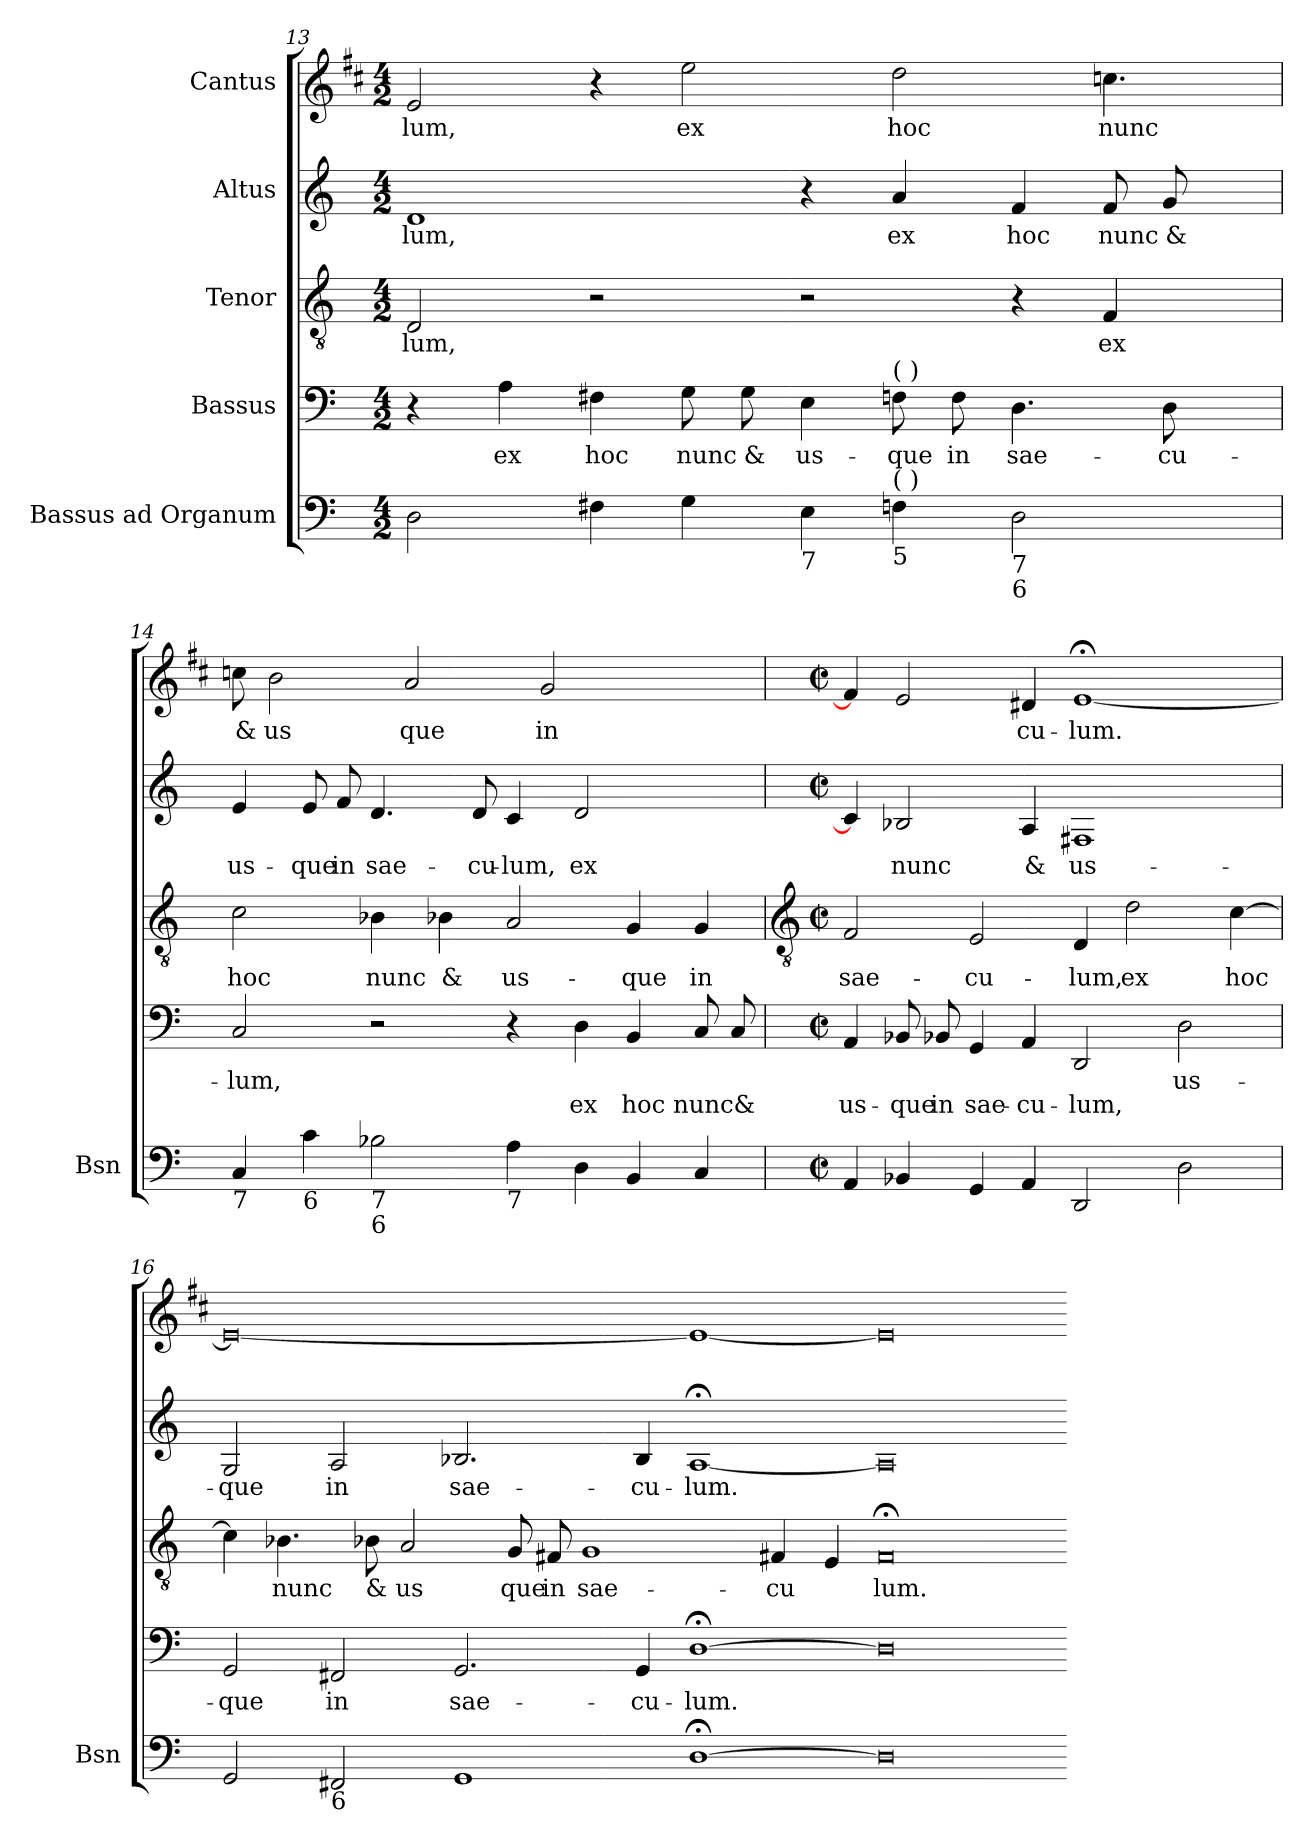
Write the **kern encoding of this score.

**kern	**kern	**text	**text	**kern	**text	**kern	**text	**kern	**text
*part5	*part4	*part4	*part4	*part3	*part3	*part2	*part2	*part1	*part1
*staff5	*staff4	*staff4	*staff4	*staff3	*staff3	*staff2	*staff2	*staff1	*staff1
*I"Bassus ad Organum	*I"Bassus	*	*	*I"Tenor	*	*I"Altus	*	*I"Cantus	*
*I'Bsn	*	*	*	*	*	*	*	*	*
*clefF4	*clefF4	*	*	*clefGv2	*	*clefG2	*	*clefG2	*
*	*	*	*	*	*	*	*	*ITrd1c2	*
*k[]	*k[]	*	*	*k[]	*	*k[]	*	*k[]	*
*C:	*C:	*	*	*C:	*	*C:	*	*C:	*
*M4/2	*M4/2	*	*	*M4/2	*	*M4/2	*	*M4/2	*
=13	=13	=13	=13	=13	=13	=13	=13	=13	=13
!	!	!	!	!	!LO:LY:b	!	!LO:LY:b	!	!LO:LY:b
2D	4r	.	.	2D	-lum,	1d	-lum,	2d	-lum,
!	!	!LO:LY:b	!	!	!	!	!	!	!
.	4A	ex	.	.	.	.	.	.	.
!	!	!LO:LY:b	!	!	!	!	!	!	!
4F#X	4F#X	hoc	.	2r	.	.	.	4r	.
!	!	!LO:LY:b	!	!	!	!	!	!	!LO:LY:b
4G	8G	nunc	.	.	.	.	.	2dd	ex
!	!	!LO:LY:b	!	!	!	!	!	!	!
.	8G	&	.	.	.	.	.	.	.
!LO:TX:b:t=7	!	!	!	!	!	!	!	!	!
!	!	!LO:LY:b	!	!	!	!	!	!	!
4E	4E	us-	.	2r	.	4r	.	.	.
!	!LO:TX:a:t=(  )	!	!	!	!	!	!	!	!
!LO:TX:a:t=(  )	!	!	!	!	!	!	!	!	!
!LO:TX:b:t=5	!	!	!	!	!	!	!	!	!
!	!	!LO:LY:b	!	!	!	!	!LO:LY:b	!	!LO:LY:b
4F	8F	-que	.	.	.	4a	ex	2cc	hoc
!	!	!LO:LY:b	!	!	!	!	!	!	!
.	8F	in	.	.	.	.	.	.	.
!LO:TX:b:t=7	!	!	!	!	!	!	!	!	!
!LO:TX:b:t=6	!	!	!	!	!	!	!	!	!
!	!	!LO:LY:b	!	!	!	!	!LO:LY:b	!	!
2D	4.D	sae-	.	4r	.	4f	hoc	.	.
!	!	!	!	!	!LO:LY:b	!	!LO:LY:b	!	!LO:LY:b
.	.	.	.	4F	ex	8f	nunc	4.b-X	nunc
!	!	!LO:LY:b	!	!	!	!	!LO:LY:b	!	!
.	8D	-cu-	.	.	.	8g	&	.	.
8ryy	8ryy	.	.	8ryy	.	8ryy	.	.	.
=14	=14	=14	=14	=14	=14	=14	=14	=14	=14
!LO:TX:b:t=7	!	!	!	!	!	!	!	!	!
!	!	!LO:LY:b	!	!	!LO:LY:b	!	!LO:LY:b	!	!LO:LY:b
4C	2C	-lum,	.	2c	hoc	4e	us-	8b-X	&
!	!	!	!	!	!	!	!	!	!LO:LY:b
.	.	.	.	.	.	.	.	2a	us
!LO:TX:b:t=6	!	!	!	!	!	!	!	!	!
!	!	!	!	!	!	!	!LO:LY:b	!	!
4c	.	.	.	.	.	8e	-que	.	.
!	!	!	!	!	!	!	!LO:LY:b	!	!
.	.	.	.	.	.	8f	in	.	.
!LO:TX:b:t=7	!	!	!	!	!	!	!	!	!
!LO:TX:b:t=6	!	!	!	!	!	!	!	!	!
!	!	!	!	!	!LO:LY:b	!	!LO:LY:b	!	!
2B-X	2r	.	.	4B-X	nunc	4.d	sae-	.	.
!	!	!	!	!	!	!	!	!	!LO:LY:b
.	.	.	.	.	.	.	.	2g	que
!	!	!	!	!	!LO:LY:b	!	!	!	!
.	.	.	.	4B-X	&	.	.	.	.
!	!	!	!	!	!	!	!LO:LY:b	!	!
.	.	.	.	.	.	8d	-cu-	.	.
!LO:TX:b:t=7	!	!	!	!	!	!	!	!	!
!	!	!	!	!	!LO:LY:b	!	!LO:LY:b	!	!
4A	4r	.	.	2A	us-	4c	-lum,	.	.
!	!	!	!	!	!	!	!	!	!LO:LY:b
.	.	.	.	.	.	.	.	2f	in
!	!	!	!LO:LY:b	!	!	!	!LO:LY:b	!	!
4D	4D	.	ex	.	.	2d	ex	.	.
!	!	!	!LO:LY:b	!	!LO:LY:b	!	!	!	!
4BB	4BB	.	hoc	4G	-que	.	.	.	.
!	!	!	!	!	!	!	!	!	!LO:LY:b
.	.	.	.	.	.	.	.	[4eyy	sae
!	!	!	!LO:LY:b	!	!LO:LY:b	!	!LO:LY:b	!	!
4C	8C	.	nunc	4G	in	[4cyy	hoc	.	.
!	!	!	!LO:LY:b	!	!	!	!	!	!
.	8C	.	&	.	.	.	.	8ryy	.
!!LO:LB:g=z
=15	=15	=15	=15	=15	=15	=15	=15	=15	=15
*	*	*	*	*clefGv2	*	*	*	*	*
*M4/2	*M4/2	*	*	*M4/2	*	*M4/2	*	*M4/2	*
*met(c|)	*met(c|)	*	*	*met(c|)	*	*met(c|)	*	*met(c|)	*
!	!	!	!LO:LY:b	!	!LO:LY:b	!	!	!	!
4AA	4AA	.	us-	2F	sae-	4c]	.	4e]	.
!	!	!	!LO:LY:b	!	!	!	!LO:LY:b	!	!
4BB-X	8BB-X	.	-que	.	.	2B-X	nunc	2d	.
!	!	!	!LO:LY:b	!	!	!	!	!	!
.	8BB-X	.	in	.	.	.	.	.	.
!	!	!	!LO:LY:b	!	!LO:LY:b	!	!	!	!
4GG	4GG	.	sae-	2E	-cu-	.	.	.	.
!	!	!	!LO:LY:b	!	!	!	!LO:LY:b	!	!LO:LY:b
4AA	4AA	.	-cu-	.	.	4A	&	4c#X	cu-
!	!	!	!LO:LY:b	!	!LO:LY:b	!	!LO:LY:b	!	!LO:LY:b
2DD	2DD	.	-lum,	4D	-lum,	1F#X	us-	[1d;<	-lum.
!	!	!	!	!	!LO:LY:b	!	!	!	!
.	.	.	.	2d	ex	.	.	.	.
!	!	!LO:LY:b	!	!	!	!	!	!	!
2D	2D	us-	.	.	.	.	.	.	.
!	!	!	!	!	!LO:LY:b	!	!	!	!
.	.	.	.	[4c	hoc	.	.	.	.
=16	=16	=16	=16	=16	=16	=16	=16	=16	=16
!	!	!LO:LY:b	!	!	!	!	!LO:LY:b	!	!
2GG	2GG	-que	.	4c]	.	2G	-que	0d_	.
!	!	!	!	!	!LO:LY:b	!	!	!	!
.	.	.	.	4.B-X	nunc	.	.	.	.
!LO:TX:b:t=6	!	!	!	!	!	!	!	!	!
!	!	!LO:LY:b	!	!	!	!	!LO:LY:b	!	!
2FF#X	2FF#X	in	.	.	.	2A	in	.	.
!	!	!	!	!	!LO:LY:b	!	!	!	!
.	.	.	.	8B-X	&	.	.	.	.
!	!	!	!	!	!LO:LY:b	!	!	!	!
.	.	.	.	2A	us	.	.	.	.
!	!	!LO:LY:b	!	!	!	!	!LO:LY:b	!	!
1GG	2.GG	sae-	.	.	.	2.B-X	sae-	.	.
!	!	!	!	!	!LO:LY:b	!	!	!	!
.	.	.	.	8G	que	.	.	.	.
!	!	!	!	!	!LO:LY:b	!	!	!	!
.	.	.	.	8F#X	in	.	.	.	.
!	!	!	!	!	!LO:LY:b	!	!	!	!
.	.	.	.	1G	sae-	.	.	.	.
!	!	!LO:LY:b	!	!	!	!	!LO:LY:b	!	!
.	4GG	-cu-	.	.	.	4B-	-cu-	.	.
!	!	!LO:LY:b	!	!	!	!	!LO:LY:b	!	!
[1D;<	[1D;<	-lum.	.	.	.	[1A;<	-lum.	1d_	.
!	!	!	!	!	!LO:LY:b	!	!	!	!
.	.	.	.	4F#X	-cu	.	.	.	.
.	.	.	.	4E	.	.	.	.	.
!	!	!	!	!	!LO:LY:b	!	!	!	!
0D]	0D]	.	.	0F#;<	lum.	0A]	.	0d]	.
=-	=-	=-	=-	=-	=-	=-	=-	=-	=-
*-	*-	*-	*-	*-	*-	*-	*-	*-	*-
